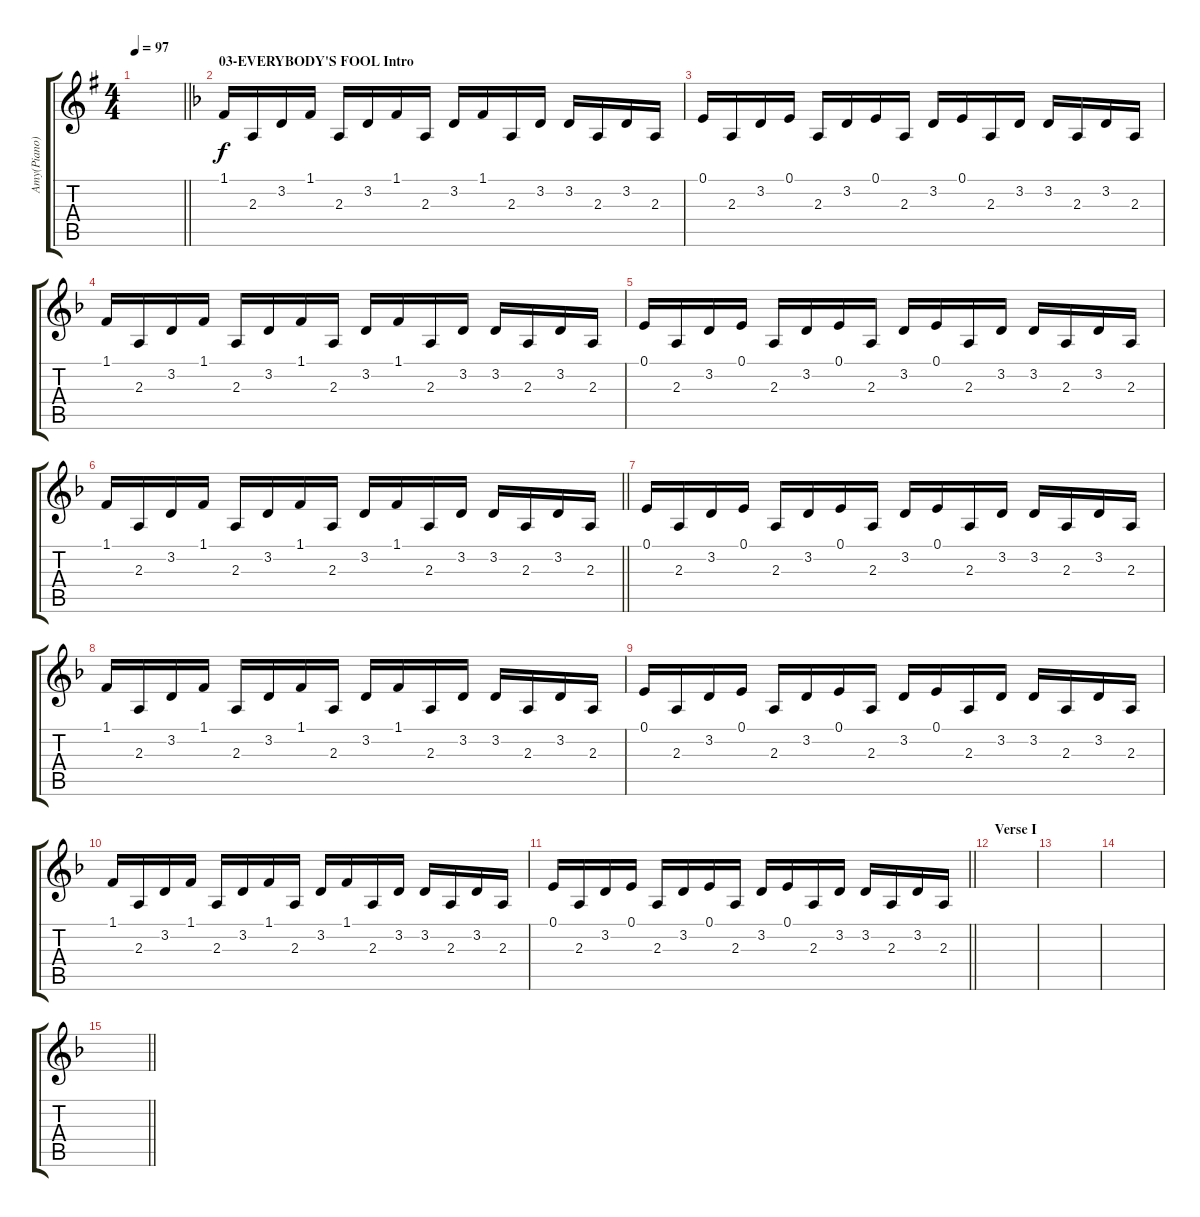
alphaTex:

\track ("Amy(Piano)" "Amy(Piano)") {instrument brightacousticpiano}
\staff {score tabs}
\tuning (E4 B3 G3 D3 A2 E2) {hide}
\ts (4 4)
\tempo 97
\clef g2
\barLineRight lightlight
\ks g
|
\section ("" "03-EVERYBODY'S FOOL Intro")
\ks f
1.1.16{volume 13 instrument acousticguitarnylon} 2.3.16 3.2.16 1.1.16 2.3.16 3.2.16 1.1.16 2.3.16 3.2.16 1.1.16 2.3.16 3.2.16 3.2.16 2.3.16 3.2.16 2.3.16 |
0.1.16 2.3.16 3.2.16 0.1.16 2.3.16 3.2.16 0.1.16 2.3.16 3.2.16 0.1.16 2.3.16 3.2.16 3.2.16 2.3.16 3.2.16 2.3.16 |
1.1.16 2.3.16 3.2.16 1.1.16 2.3.16 3.2.16 1.1.16 2.3.16 3.2.16 1.1.16 2.3.16 3.2.16 3.2.16 2.3.16 3.2.16 2.3.16 |
0.1.16 2.3.16 3.2.16 0.1.16 2.3.16 3.2.16 0.1.16 2.3.16 3.2.16 0.1.16 2.3.16 3.2.16 3.2.16 2.3.16 3.2.16 2.3.16 |
\barLineRight lightlight
1.1.16 2.3.16 3.2.16 1.1.16 2.3.16 3.2.16 1.1.16 2.3.16 3.2.16 1.1.16 2.3.16 3.2.16 3.2.16 2.3.16 3.2.16 2.3.16 |
0.1.16 2.3.16 3.2.16 0.1.16 2.3.16 3.2.16 0.1.16 2.3.16 3.2.16 0.1.16 2.3.16 3.2.16 3.2.16 2.3.16 3.2.16 2.3.16 |
1.1.16{volume 13 instrument acousticguitarnylon} 2.3.16 3.2.16 1.1.16 2.3.16 3.2.16 1.1.16 2.3.16 3.2.16 1.1.16 2.3.16 3.2.16 3.2.16 2.3.16 3.2.16 2.3.16 |
0.1.16 2.3.16 3.2.16 0.1.16 2.3.16 3.2.16 0.1.16 2.3.16 3.2.16 0.1.16 2.3.16 3.2.16 3.2.16 2.3.16 3.2.16 2.3.16 |
1.1.16 2.3.16 3.2.16 1.1.16 2.3.16 3.2.16 1.1.16 2.3.16 3.2.16 1.1.16 2.3.16 3.2.16 3.2.16 2.3.16 3.2.16 2.3.16 |
\barLineRight lightlight
0.1.16 2.3.16 3.2.16 0.1.16 2.3.16 3.2.16 0.1.16 2.3.16 3.2.16 0.1.16 2.3.16 3.2.16 3.2.16 2.3.16 3.2.16 2.3.16 |
\section ("" "Verse I")
|
|
|
\barLineRight lightlight
